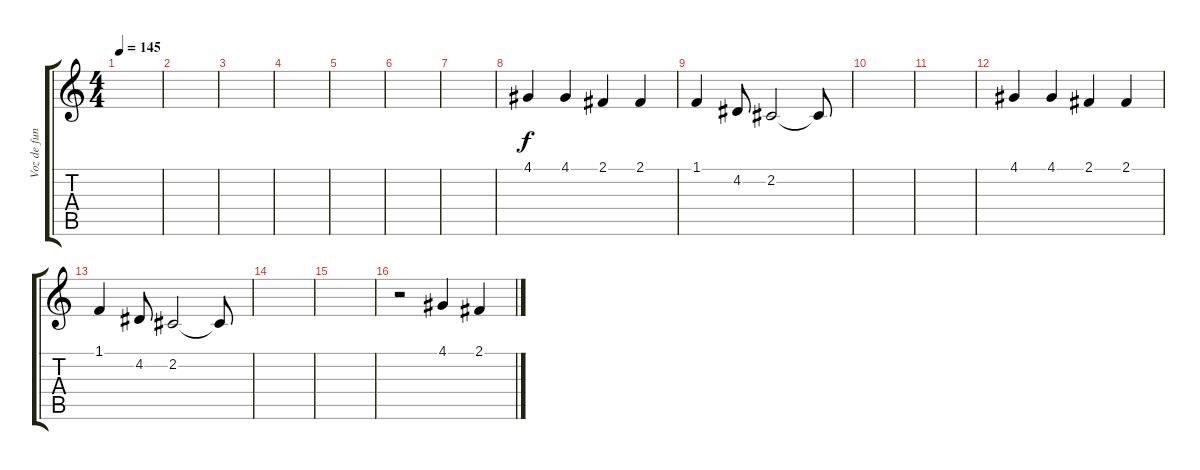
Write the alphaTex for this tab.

\track ("Voz de fundo" "Voz de fun") {instrument synthvoice}
\staff {score tabs}
\tuning (E4 B3 G3 D3 A2 E2) {hide}
\ts (4 4)
\tempo 145
\clef g2
\ks c
|
|
|
|
|
|
|
4.1.4 4.1.4 2.1.4 2.1.4 |
1.1.4 4.2.8 2.2.2 2.2{t}.8 |
|
|
4.1.4 4.1.4 2.1.4 2.1.4 |
1.1.4 4.2.8 2.2.2 2.2{t}.8 |
|
|
r.2 4.1.4 2.1.4
